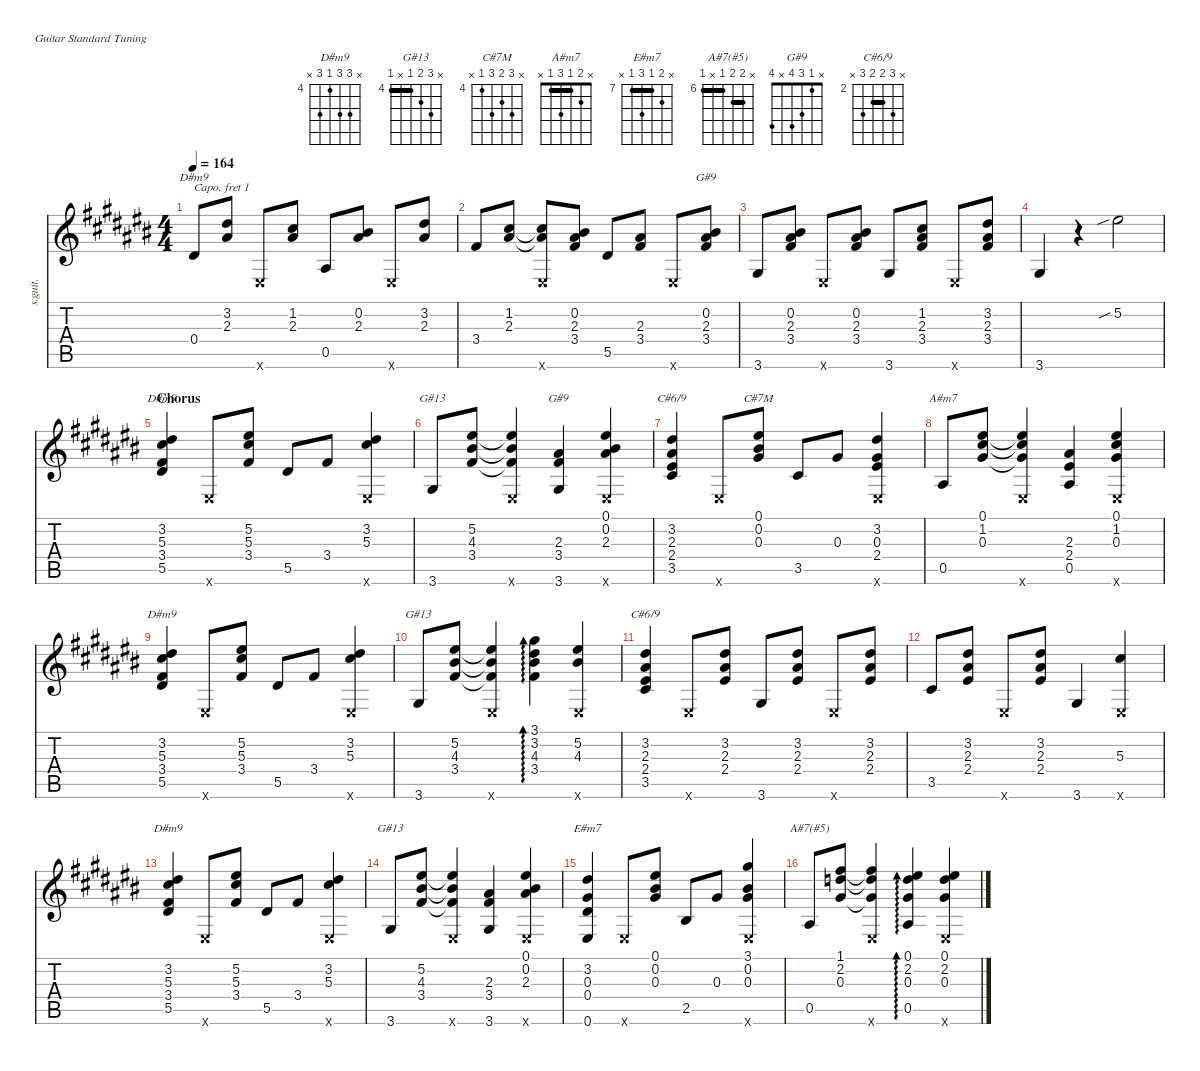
\defaultSystemsLayout 4
\hideDynamics
\bracketExtendMode nobrackets
\otherSystemsTrackNameOrientation horizontal
\track ("Steel Guitar" "s.guit.") {instrument acousticguitarsteel}
\staff {score tabs}
\capo 1
\tuning (E4 B3 G3 D3 A2 E2)
\chord ("D#m9" x 6 6 4 6 x) {firstfret 4 showfingering false}
\chord ("G#13" x 6 5 4 x 4) {firstfret 4 showfingering false barre 4}
\chord ("C#7M" x 6 5 6 4 x) {firstfret 4 showfingering false}
\chord ("A#m7" x 2 1 3 1 x) {showfingering false barre 1}
\chord ("E#m7" x 8 7 9 7 x) {firstfret 7 showfingering false barre 7}
\chord ("A#7(#5)" x 7 7 6 x 6) {firstfret 6 showfingering false barre (6 7)}
\chord ("G#9" x 1 3 4 x 4) {showfingering false}
\chord ("C#6/9" x 4 3 3 4 x) {firstfret 2 showfingering false barre 3}
\ts (4 4)
\tempo 164
\clef g2
\ks c#
0.4{acc #}.8{ch "D#m9" dy mf beam Up} (3.2{acc #} 2.3{acc #}).8{beam Up} 0.6{x acc #}.8{beam Up} (1.2{acc #} 2.3{acc #}).8{beam Up} 0.5{acc #}.8{beam Up} (2.3{acc #} 0.2{acc #}).8{beam Up} 0.6{x acc #}.8{beam Up} (3.2{acc #} 2.3{acc #}).8{beam Up} |
3.4{acc #}.8{beam Up} (1.2{acc #} 2.3{acc #}).8{beam Up} (1.2{t acc #} 2.3{t acc #} 0.6{x acc #}).8{beam Up} (3.4{acc #} 2.3{acc #} 0.2{acc #}).8{beam Up} 5.5{acc #}.8{beam Up} (3.4{acc #} 2.3{acc #}).8{beam Up} 0.6{x acc #}.8{beam Up} (3.4{acc #} 2.3{acc #} 0.2{acc #}).8{ch "G#9" beam Up} |
3.6{acc #}.8{beam Up} (3.4{acc #} 2.3{acc #} 0.2{acc #}).8{beam Up} 0.6{x acc #}.8{beam Up} (3.4{acc #} 2.3{acc #} 0.2{acc #}).8{beam Up} 3.6{acc #}.8{beam Up} (3.4{acc #} 2.3{acc #} 1.2{acc #}).8{beam Up} 0.6{x acc #}.8{beam Up} (3.4{acc #} 2.3{acc #} 3.2{acc #}).8{beam Up} |
3.6{acc #}.4{beam Up} r.4{beam Up} 5.2{sib acc #}.2{beam Down} |
\section ("" "Chorus")
(5.5{acc #} 3.4{acc #} 5.3{acc #} 3.2{acc #}).4{ch "D#m9" beam Up} 0.6{x acc #}.8{beam Up} (3.4{acc #} 5.3{acc #} 5.2{acc #}).8{beam Up} 5.5{acc #}.8{beam Up} 3.4{acc #}.8{beam Up} (5.3{acc #} 3.2{acc #} 0.6{x acc #}).4{beam Up} |
3.6{acc #}.8{ch "G#13" beam Up} (3.4{acc #} 4.3{acc #} 5.2{acc #}).8{beam Up} (0.6{x acc #} 3.4{t acc #} 4.3{t acc #} 5.2{t acc #}).4{beam Up} (3.6{acc #} 3.4{acc #} 2.3{acc #}).4{ch "G#9" beam Up} (2.3{acc #} 0.2{acc #} 0.1{acc #} 0.6{x acc #}).4{beam Up} |
(3.5{acc #} 2.4{acc #} 2.3{acc #} 3.2{acc #}).4{ch "C#6/9" beam Up} 0.6{x acc #}.8{beam Up} (0.1{acc #} 0.2{acc #} 0.3{acc #}).8{ch "C#7M" beam Up} 3.5{acc #}.8{beam Up} 0.3{acc #}.8{beam Up} (2.4{acc #} 0.3{acc #} 3.2{acc #} 0.6{x acc #}).4{beam Up} |
0.5{acc #}.8{ch "A#m7" beam Up} (0.3{acc #} 1.2{acc #} 0.1{acc #}).8{beam Up} (0.6{x acc #} 0.3{t acc #} 1.2{t acc #} 0.1{t acc #}).4{beam Up} (0.5{acc #} 2.4{acc #} 2.3{acc #}).4{beam Up} (0.3{acc #} 1.2{acc #} 0.1{acc #} 0.6{x acc #}).4{beam Up} |
(5.5{acc #} 3.4{acc #} 5.3{acc #} 3.2{acc #}).4{ch "D#m9" beam Up} 0.6{x acc #}.8{beam Up} (3.4{acc #} 5.3{acc #} 5.2{acc #}).8{beam Up} 5.5{acc #}.8{beam Up} 3.4{acc #}.8{beam Up} (5.3{acc #} 3.2{acc #} 0.6{x acc #}).4{beam Up} |
3.6{acc #}.8{ch "G#13" beam Up} (3.4{acc #} 4.3{acc #} 5.2{acc #}).8{beam Up} (0.6{x acc #} 3.4{t acc #} 4.3{t acc #} 5.2{t acc #}).4{beam Up} (3.4{acc #} 4.3{acc #} 3.2{acc #} 3.1{acc #}).4{ad 0 beam Down} (5.2{acc #} 4.3{acc #} 0.6{x acc #}).4{beam Up} |
(3.5{acc #} 2.4{acc #} 2.3{acc #} 3.2{acc #}).4{ch "C#6/9" beam Up} 0.6{x acc #}.8{beam Up} (2.4{acc #} 2.3{acc #} 3.2{acc #}).8{beam Up} 3.6{acc #}.8{beam Up} (2.4{acc #} 2.3{acc #} 3.2{acc #}).8{beam Up} 0.6{x acc #}.8{beam Up} (2.4{acc #} 2.3{acc #} 3.2{acc #}).8{beam Up} |
3.5{acc #}.8{beam Up} (2.4{acc #} 2.3{acc #} 3.2{acc #}).8{beam Up} 0.6{x acc #}.8{beam Up} (2.4{acc #} 2.3{acc #} 3.2{acc #}).8{beam Up} 3.6{acc #}.4{beam Up} (5.3{acc #} 0.6{x acc #}).4{beam Up} |
(5.5{acc #} 3.4{acc #} 5.3{acc #} 3.2{acc #}).4{ch "D#m9" beam Up} 0.6{x acc #}.8{beam Up} (3.4{acc #} 5.3{acc #} 5.2{acc #}).8{beam Up} 5.5{acc #}.8{beam Up} 3.4{acc #}.8{beam Up} (5.3{acc #} 3.2{acc #} 0.6{x acc #}).4{beam Up} |
3.6{acc #}.8{ch "G#13" beam Up} (3.4{acc #} 4.3{acc #} 5.2{acc #}).8{beam Up} (0.6{x acc #} 3.4{t acc #} 4.3{t acc #} 5.2{t acc #}).4{beam Up} (3.6{acc #} 3.4{acc #} 2.3{acc #}).4{beam Up} (2.3{acc #} 0.2{acc #} 0.1{acc #} 0.6{x acc #}).4{beam Up} |
(0.6{acc #} 0.4{acc #} 0.3{acc #} 3.2{acc #}).4{ch "E#m7" beam Up} 0.6{x acc #}.8{beam Up} (0.1{acc #} 0.2{acc #} 0.3{acc #}).8{beam Up} 2.5{acc #}.8{beam Up} 0.3{acc #}.8{beam Up} (0.3{acc #} 0.2{acc #} 3.1{acc #} 0.6{x acc #}).4{beam Up} |
0.5{acc #}.8{ch "A#7(#5)" beam Up} (0.3{acc #} 2.2{acc forcenatural} 1.1{acc #}).8{beam Up} (0.6{x acc #} 0.3{t acc #} 2.2{t acc forcenatural} 1.1{t acc #}).4{beam Up} (0.5{acc #} 0.3{acc #} 2.2{acc forcenatural} 0.1{acc #}).4{ad 0 beam Up} (0.1{acc #} 2.2{acc forcenatural} 0.3{acc #} 0.6{x acc #}).4{beam Up}
